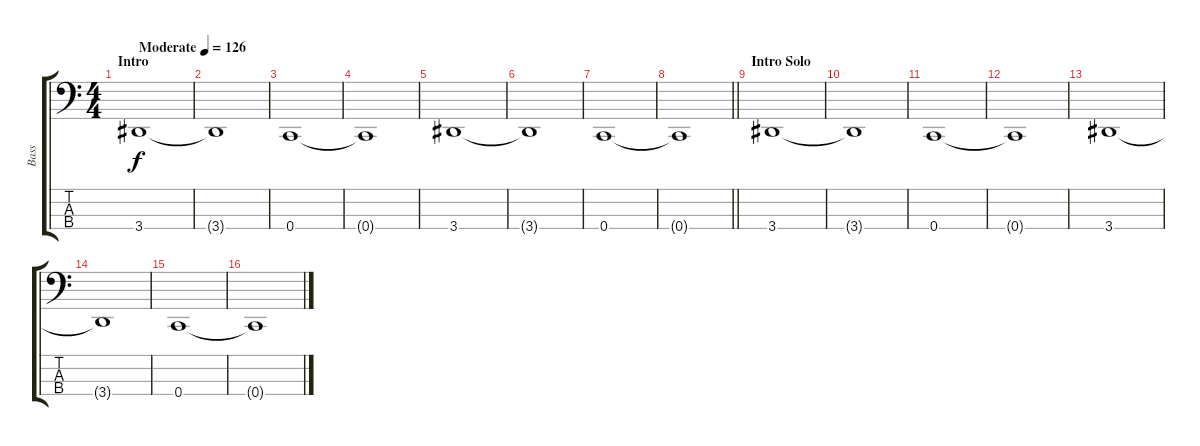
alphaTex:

\track ("Bass" "Bass") {instrument electricbassfinger}
\staff {score tabs}
\tuning (F2 C2 G1 C1) {hide}
\ts (4 4)
\section ("" "Intro")
\tempo (126 "Moderate")
\clef f4
\ks c
3.4.1{dy f instrument electricbassfinger} |
3.4{t}.1 |
0.4.1 |
0.4{t}.1 |
3.4.1 |
3.4{t}.1 |
0.4.1 |
\barLineRight lightlight
0.4{t}.1 |
\section ("" "Intro Solo")
3.4.1 |
3.4{t}.1 |
0.4.1 |
0.4{t}.1 |
3.4.1 |
3.4{t}.1 |
0.4.1 |
0.4{t}.1
